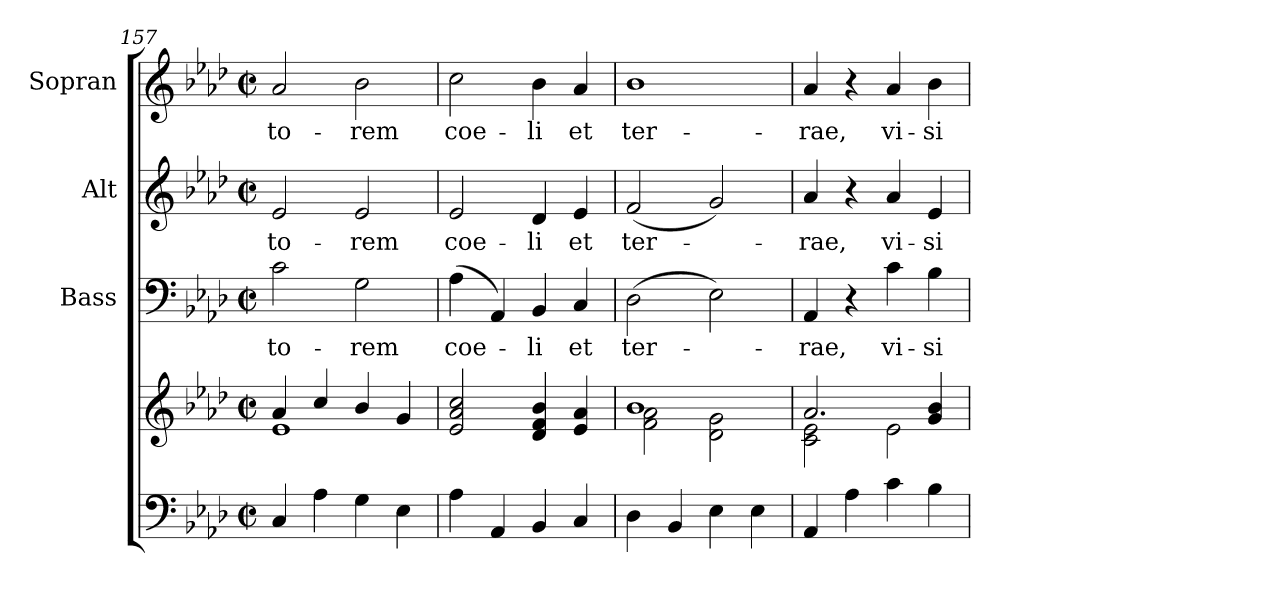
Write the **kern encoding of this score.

**kern	**kern	**kern	**text	**kern	**text	**kern	**text
*part4	*part4	*part3	*part3	*part2	*part2	*part1	*part1
*staff5	*staff4	*staff3	*staff3	*staff2	*staff2	*staff1	*staff1
*	*	*I"Bass	*	*I"Alt	*	*I"Sopran	*
*	*	*I'B.	*	*I'A.	*	*I'S.	*
*clefF4	*clefG2	*clefF4	*	*clefG2	*	*clefG2	*
*k[b-e-a-d-]	*k[b-e-a-d-]	*k[b-e-a-d-]	*	*k[b-e-a-d-]	*	*k[b-e-a-d-]	*
*A-:	*A-:	*A-:	*	*A-:	*	*A-:	*
*M2/2	*M2/2	*M2/2	*	*M2/2	*	*M2/2	*
*met(c|)	*met(c|)	*met(c|)	*	*met(c|)	*	*met(c|)	*
=157	=157	=157	=157	=157	=157	=157	=157
*	*^	*	*	*	*	*	*
!	!	!	!	!LO:LY:b	!	!LO:LY:b	!	!LO:LY:b
4C/	4a-/	1e-	2c\	-to-	2e-/	-to-	2a-/	-to-
4A-\	4cc/	.	.	.	.	.	.	.
!	!	!	!	!LO:LY:b	!	!LO:LY:b	!	!LO:LY:b
4G\	4b-/	.	2G\	-rem	2e-/	-rem	2b-\	-rem
4E-\	4g/	.	.	.	.	.	.	.
*	*v	*v	*	*	*	*	*	*
=158	=158	=158	=158	=158	=158	=158	=158
!	!	!	!LO:LY:b	!	!LO:LY:b	!	!LO:LY:b
4A-\	2e-/ 2a-/ 2cc/	(>4A-\	coe-	2e-/	coe-	2cc\	coe-
4AA-/	.	4AA-/)	.	.	.	.	.
!	!	!	!LO:LY:b	!	!LO:LY:b	!	!LO:LY:b
4BB-/	4d-/ 4f/ 4b-/	4BB-/	-li	4d-/	-li	4b-\	-li
!	!	!	!LO:LY:b	!	!LO:LY:b	!	!LO:LY:b
4C/	4e-/ 4a-/	4C/	et	4e-/	et	4a-/	et
=159	=159	=159	=159	=159	=159	=159	=159
*	*^	*	*	*	*	*	*
!	!	!	!	!LO:LY:b	!	!LO:LY:b	!	!LO:LY:b
4D-\	1b-	2f\ 2a-\	(>2D-\	ter-	(<2f/	ter-	1b-	ter-
4BB-/	.	.	.	.	.	.	.	.
4E-\	.	2d-\ 2g\	2E-\)	.	2g/)	.	.	.
4E-\	.	.	.	.	.	.	.	.
=160	=160	=160	=160	=160	=160	=160	=160	=160
!	!	!	!	!LO:LY:b	!	!LO:LY:b	!	!LO:LY:b
4AA-/	2.a-/	2c\ 2e-\	4AA-/	-rae,	4a-/	-rae,	4a-/	-rae,
4A-\	.	.	4r	.	4r	.	4r	.
!	!	!	!	!LO:LY:b	!	!LO:LY:b	!	!LO:LY:b
4c\	.	2e-\	4c\	vi-	4a-/	vi-	4a-/	vi-
!	!	!	!	!LO:LY:b	!	!LO:LY:b	!	!LO:LY:b
4B-\	4g/ 4b-/	.	4B-\	-si-	4e-/	-si-	4b-\	-si-
*	*v	*v	*	*	*	*	*	*
=	=	=	=	=	=	=	=
*-	*-	*-	*-	*-	*-	*-	*-
